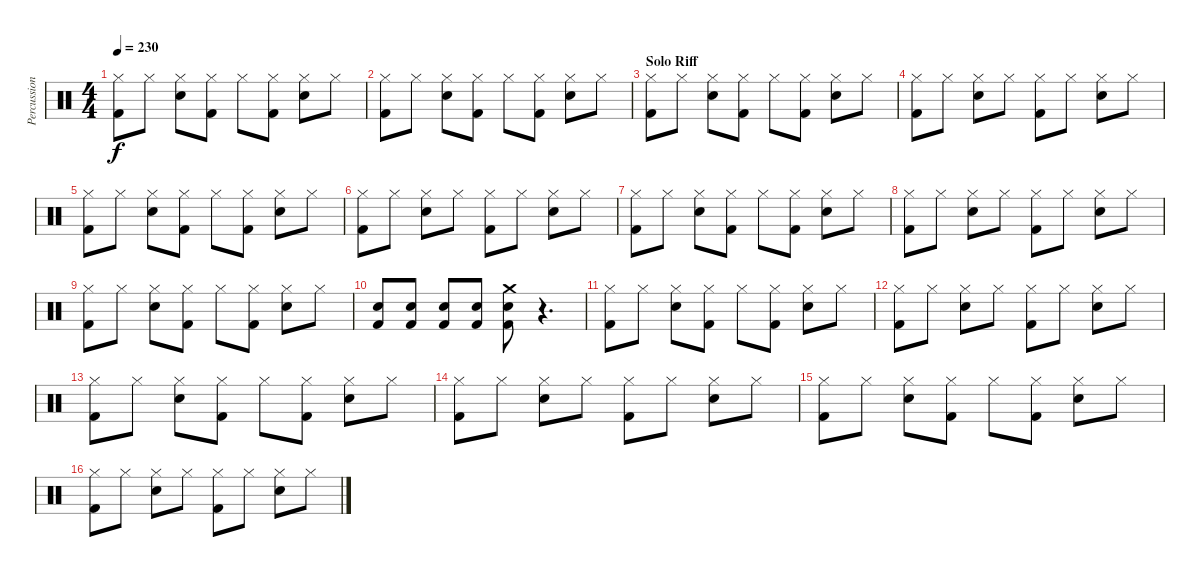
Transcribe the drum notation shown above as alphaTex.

\track ("Percussion" "Percussion") {instrument percussion}
\staff {score}
\articulation defaults
\ts (4 4)
\tempo 230
\clef neutral
\ks c
("Kick (hit) 2" "Hi-Hat (closed)").8{dy f} "Hi-Hat (closed)".8 ("Snare (hit) 2" "Hi-Hat (closed)").8 ("Kick (hit) 2" "Hi-Hat (closed)").8 "Hi-Hat (closed)".8 ("Kick (hit) 2" "Hi-Hat (closed)").8 ("Snare (hit) 2" "Hi-Hat (closed)").8 "Hi-Hat (closed)".8 |
("Kick (hit) 2" "Hi-Hat (closed)").8 "Hi-Hat (closed)".8 ("Snare (hit) 2" "Hi-Hat (closed)").8 ("Kick (hit) 2" "Hi-Hat (closed)").8 "Hi-Hat (closed)".8 ("Kick (hit) 2" "Hi-Hat (closed)").8 ("Snare (hit) 2" "Hi-Hat (closed)").8 "Hi-Hat (closed)".8 |
\section ("" "Solo Riff")
("Kick (hit) 2" "Hi-Hat (closed)").8 "Hi-Hat (closed)".8 ("Snare (hit) 2" "Hi-Hat (closed)").8 ("Kick (hit) 2" "Hi-Hat (closed)").8 "Hi-Hat (closed)".8 ("Kick (hit) 2" "Hi-Hat (closed)").8 ("Snare (hit) 2" "Hi-Hat (closed)").8 "Hi-Hat (closed)".8 |
("Kick (hit) 2" "Hi-Hat (closed)").8 "Hi-Hat (closed)".8 ("Snare (hit) 2" "Hi-Hat (closed)").8 "Hi-Hat (closed)".8 ("Kick (hit) 2" "Hi-Hat (closed)").8 "Hi-Hat (closed)".8 ("Snare (hit) 2" "Hi-Hat (closed)").8 "Hi-Hat (closed)".8 |
("Kick (hit) 2" "Hi-Hat (closed)").8 "Hi-Hat (closed)".8 ("Snare (hit) 2" "Hi-Hat (closed)").8 ("Kick (hit) 2" "Hi-Hat (closed)").8 "Hi-Hat (closed)".8 ("Kick (hit) 2" "Hi-Hat (closed)").8 ("Snare (hit) 2" "Hi-Hat (closed)").8 "Hi-Hat (closed)".8 |
("Kick (hit) 2" "Hi-Hat (closed)").8 "Hi-Hat (closed)".8 ("Snare (hit) 2" "Hi-Hat (closed)").8 "Hi-Hat (closed)".8 ("Kick (hit) 2" "Hi-Hat (closed)").8 "Hi-Hat (closed)".8 ("Snare (hit) 2" "Hi-Hat (closed)").8 "Hi-Hat (closed)".8 |
("Kick (hit) 2" "Hi-Hat (closed)").8 "Hi-Hat (closed)".8 ("Snare (hit) 2" "Hi-Hat (closed)").8 ("Kick (hit) 2" "Hi-Hat (closed)").8 "Hi-Hat (closed)".8 ("Kick (hit) 2" "Hi-Hat (closed)").8 ("Snare (hit) 2" "Hi-Hat (closed)").8 "Hi-Hat (closed)".8 |
("Kick (hit) 2" "Hi-Hat (closed)").8 "Hi-Hat (closed)".8 ("Snare (hit) 2" "Hi-Hat (closed)").8 "Hi-Hat (closed)".8 ("Kick (hit) 2" "Hi-Hat (closed)").8 "Hi-Hat (closed)".8 ("Snare (hit) 2" "Hi-Hat (closed)").8 "Hi-Hat (closed)".8 |
("Kick (hit) 2" "Hi-Hat (closed)").8 "Hi-Hat (closed)".8 ("Snare (hit) 2" "Hi-Hat (closed)").8 ("Kick (hit) 2" "Hi-Hat (closed)").8 "Hi-Hat (closed)".8 ("Kick (hit) 2" "Hi-Hat (closed)").8 ("Snare (hit) 2" "Hi-Hat (closed)").8 "Hi-Hat (closed)".8 |
("Kick (hit) 2" "Snare (hit) 2").8 ("Kick (hit) 2" "Snare (hit) 2").8 ("Kick (hit) 2" "Snare (hit) 2").8 ("Kick (hit) 2" "Snare (hit) 2").8 ("Kick (hit) 2" "Snare (hit) 2" "Crash medium (hit)").8 r.4{d} |
("Kick (hit) 2" "Hi-Hat (closed)").8 "Hi-Hat (closed)".8 ("Snare (hit) 2" "Hi-Hat (closed)").8 ("Kick (hit) 2" "Hi-Hat (closed)").8 "Hi-Hat (closed)".8 ("Kick (hit) 2" "Hi-Hat (closed)").8 ("Snare (hit) 2" "Hi-Hat (closed)").8 "Hi-Hat (closed)".8 |
("Kick (hit) 2" "Hi-Hat (closed)").8 "Hi-Hat (closed)".8 ("Snare (hit) 2" "Hi-Hat (closed)").8 "Hi-Hat (closed)".8 ("Kick (hit) 2" "Hi-Hat (closed)").8 "Hi-Hat (closed)".8 ("Snare (hit) 2" "Hi-Hat (closed)").8 "Hi-Hat (closed)".8 |
("Kick (hit) 2" "Hi-Hat (closed)").8 "Hi-Hat (closed)".8 ("Snare (hit) 2" "Hi-Hat (closed)").8 ("Kick (hit) 2" "Hi-Hat (closed)").8 "Hi-Hat (closed)".8 ("Kick (hit) 2" "Hi-Hat (closed)").8 ("Snare (hit) 2" "Hi-Hat (closed)").8 "Hi-Hat (closed)".8 |
("Kick (hit) 2" "Hi-Hat (closed)").8 "Hi-Hat (closed)".8 ("Snare (hit) 2" "Hi-Hat (closed)").8 "Hi-Hat (closed)".8 ("Kick (hit) 2" "Hi-Hat (closed)").8 "Hi-Hat (closed)".8 ("Snare (hit) 2" "Hi-Hat (closed)").8 "Hi-Hat (closed)".8 |
("Kick (hit) 2" "Hi-Hat (closed)").8 "Hi-Hat (closed)".8 ("Snare (hit) 2" "Hi-Hat (closed)").8 ("Kick (hit) 2" "Hi-Hat (closed)").8 "Hi-Hat (closed)".8 ("Kick (hit) 2" "Hi-Hat (closed)").8 ("Snare (hit) 2" "Hi-Hat (closed)").8 "Hi-Hat (closed)".8 |
("Kick (hit) 2" "Hi-Hat (closed)").8 "Hi-Hat (closed)".8 ("Snare (hit) 2" "Hi-Hat (closed)").8 "Hi-Hat (closed)".8 ("Kick (hit) 2" "Hi-Hat (closed)").8 "Hi-Hat (closed)".8 ("Snare (hit) 2" "Hi-Hat (closed)").8 "Hi-Hat (closed)".8
